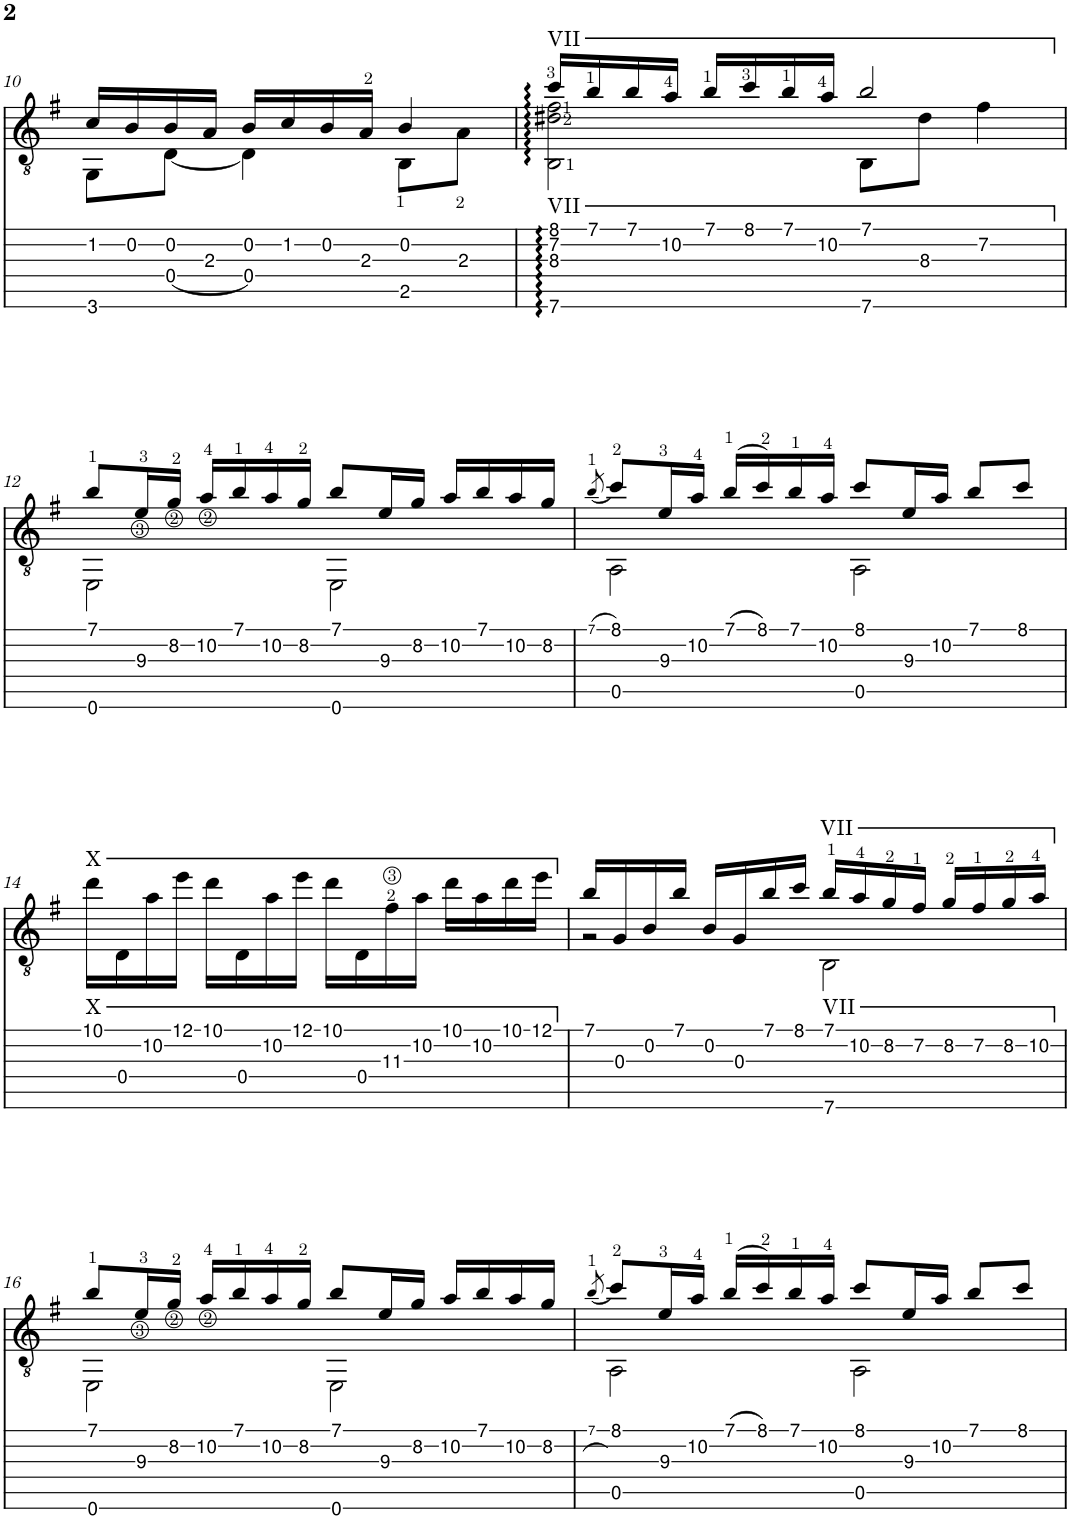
**kern	**kern
*part1	*part1
*staff2	*staff1
*I"古典吉他	*
!!LO:PB:g=z
*	*clefGv2
*k[f#]	*k[f#]
*M4/4	*M4/4
=10	=10
*^	*^
16cLL	8GGL	16c/LL	8GG\L
16BJ	.	16B/	.
16BL	[8DJ	16B/	[8D\J
16AJJ	.	16A/JJ	.
16BLL	4D]	16B/LL	4D\]
16cJ	.	16c/	.
16BL	.	16B/	.
16AJJ	.	16A/JJ	.
4B	8BBL	4B/	8BB\L
.	8AJ	.	8A\J
=11	=11	=11	=11
!	!	!LO:TX:a:t=VII	!
!LO:TX:a:t=VII	!	!	!
16ccLL	2BB 2d# 2f#	16cc/LL	2BB\ 2d#X\ 2f#\
16bJ	.	16b/	.
16bL	.	16b/	.
16aJJ	.	16a/JJ	.
16bLL	.	16b/LL	.
16ccJ	.	16cc/	.
16bL	.	16b/	.
16aJJ	.	16a/JJ	.
2b	8BBL	2b/	8BB\L
.	8d#J	.	8d#\J
.	4f#	.	4f#\
!!LO:LB:g=z	!!
=12	=12	=12	=12
8bL	2EE	8b/L	2EE\
16eL	.	16e/L	.
16gJJ	.	16g/JJ	.
16aLL	.	16a/LL	.
16bJ	.	16b/	.
16aL	.	16a/	.
16gJJ	.	16g/JJ	.
8bL	2EE	8b/L	2EE\
16eL	.	16e/L	.
16gJJ	.	16g/JJ	.
16aLL	.	16a/LL	.
16bJ	.	16b/	.
16aL	.	16a/	.
16gJJ	.	16g/JJ	.
=13	=13	=13	=13
qb	.	(8qb/	.
8ccL	2AA	8cc/L)	2AA\
16eL	.	16e/L	.
16aJJ	.	16a/JJ	.
16bLL	.	(16b/LL	.
16ccJ	.	16cc/)	.
16bL	.	16b/	.
16aJJ	.	16a/JJ	.
8ccL	2AA	8cc/L	2AA\
16eL	.	16e/L	.
16aJJ	.	16a/JJ	.
8bL	.	8b/L	.
8ccJ	.	8cc/J	.
*v	*v	*	*
*	*v	*v
!!LO:LB:g=z
=14	=14
!	!LO:TX:a:t=X
!LO:TX:a:t=X	!
16ddLL	16dd\LL
16DJ	16D\
16aL	16a\
16eeJJ	16ee\JJ
16ddLL	16dd\LL
16DJ	16D\
16aL	16a\
16eeJJ	16ee\JJ
16ddLL	16dd\LL
16DJ	16D\
16f#L	16f#\
16aJJ	16a\JJ
16ddLL	16dd\LL
16aJ	16a\
16ddL	16dd\
16eeJJ	16ee\JJ
=15	=15
*^	*^
16bLL	2r	16b/LL	2r
16GJ	.	16G/	.
16BL	.	16B/	.
16bJJ	.	16b/JJ	.
16BLL	.	16B/LL	.
16GJ	.	16G/	.
16bL	.	16b/	.
16ccJJ	.	16cc/JJ	.
!	!	!LO:TX:a:t=VII	!
!LO:TX:a:t=VII	!	!	!
16bLL	2BB	16b/LL	2BB\
16aJ	.	16a/	.
16gL	.	16g/	.
16f#JJ	.	16f#/JJ	.
16gLL	.	16g/LL	.
16f#J	.	16f#/	.
16gL	.	16g/	.
16aJJ	.	16a/JJ	.
!!LO:LB:g=z	!!
=16	=16	=16	=16
8bL	2EE	8b/L	2EE\
16eL	.	16e/L	.
16gJJ	.	16g/JJ	.
16aLL	.	16a/LL	.
16bJ	.	16b/	.
16aL	.	16a/	.
16gJJ	.	16g/JJ	.
8bL	2EE	8b/L	2EE\
16eL	.	16e/L	.
16gJJ	.	16g/JJ	.
16aLL	.	16a/LL	.
16bJ	.	16b/	.
16aL	.	16a/	.
16gJJ	.	16g/JJ	.
=17	=17	=17	=17
qb	.	(8qb/	.
8ccL	2AA	8cc/L)	2AA\
16eL	.	16e/L	.
16aJJ	.	16a/JJ	.
16bLL	.	(16b/LL	.
16ccJ	.	16cc/)	.
16bL	.	16b/	.
16aJJ	.	16a/JJ	.
8ccL	2AA	8cc/L	2AA\
16eL	.	16e/L	.
16aJJ	.	16a/JJ	.
8bL	.	8b/L	.
8ccJ	.	8cc/J	.
*v	*v	*	*
*	*v	*v
=	=
*-	*-
